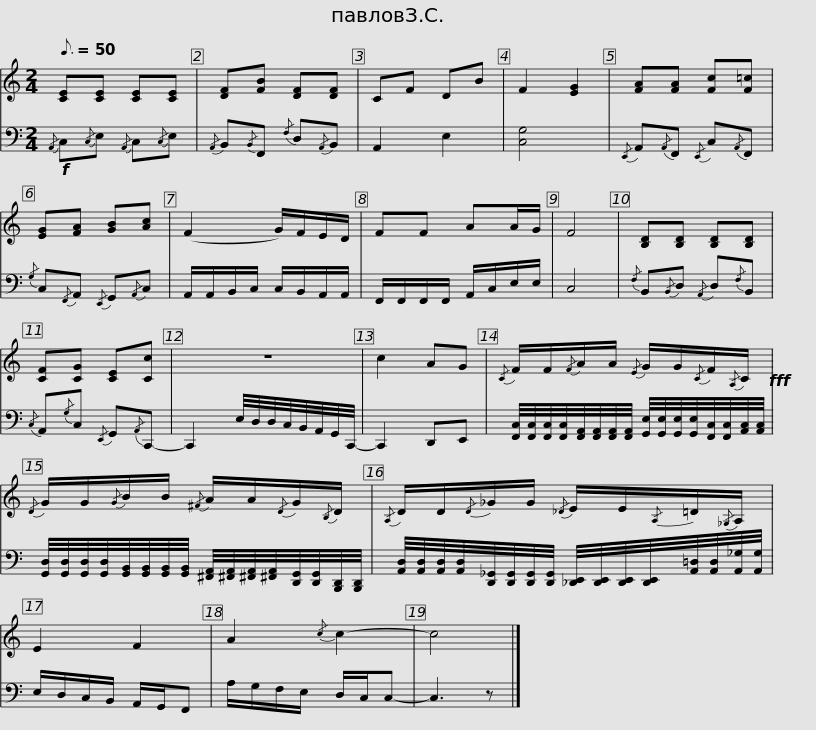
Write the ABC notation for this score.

X:1
%%score { 1 | 2 }
L:1/8
Q:3/16=50
M:2/4
I:linebreak $
K:C
V:1 treble
V:2 bass
V:1
 [CE][CE] [CE][CE] | [DF][FB] [DF][DF] | CF DB | F2 [EG]2 | [FA][FA] [Fc][F=c] | %5
 [EG][FA] [GB][Ac] |$ (F2 G/)F/E/D/ | FF AA/G/ | F4 | [B,D][B,D] [B,D][B,D] | %10
 [CF][CG] [CE][Cc] | z4 | c2 AG |${/C} F/F/{/F}A/A/{/E} G/G/{/C}F/{/A,}C/!fff! |{/D} G/G/{/G}B/B/{/^F} A/A/{/D}G/{/B,}D/ |$ %15
{/A,} D/D/{/D}_G/G/{/_D} E/E/{/A,}=D/{/_G,}A,/ | E2 F2 | A2{/c} c2- | c4 |] %19
V:2
!f!{/A,,} C,{/C,}E,{/A,,} C,{/C,}E, |{/A,,} B,,{/B,,}F,,{/F,} D,{/A,,}B,, | A,,2 E,2 | [C,G,]4 |{/E,,} A,,{/A,,}F,,{/E,,} C,{/A,,}F,, | %5
{/G,} C,{/F,,}A,,{/E,,} G,,{/A,,}C, |$ A,,/A,,/B,,/C,/ C,/B,,/A,,/A,,/ | F,,/F,,/F,,/F,,/ A,,/C,/E,/E,/ | C,4 |{/F,} B,,{/B,,}D,{/A,,} D,{/F,}B,, | %10
{/C,} A,,{/G,}C,{/E,,} G,,{/A,,}C,,- | C,,2 E,/4D,/4D,/4C,/4B,,/4A,,/4G,,/4C,,/4- | C,,2 D,,E,, |$ [F,,C,]/4[F,,C,]/4[F,,C,]/4[F,,C,]/4[F,,A,,]/4[F,,A,,]/4[F,,A,,]/4[F,,A,,]/4 [G,,E,]/4[G,,E,]/4[G,,E,]/4[G,,E,]/4[F,,C,]/4[F,,C,]/4[A,,C,]/4[A,,C,]/4 | [G,,D,]/4[G,,D,]/4[G,,D,]/4[G,,D,]/4[G,,B,,]/4[G,,B,,]/4[G,,B,,]/4[G,,B,,]/4 [^F,,A,,]/4[^F,,A,,]/4[^F,,A,,]/4[^F,,A,,]/4[D,,G,,]/4[D,,G,,]/4[B,,,D,,]/4[B,,,D,,]/4 |$ %15
 [A,,D,]/4[A,,D,]/4[A,,D,]/4[A,,D,]/4[D,,_G,,]/4[D,,G,,]/4[D,,G,,]/4[D,,G,,]/4 [_D,,E,,]/4[D,,E,,]/4[D,,E,,]/4[D,,E,,]/4[A,,=D,]/4[A,,D,]/4[A,,_G,]/4[A,,G,]/4 | E,/D,/C,/B,,/ A,,/G,,/F,, | A,/G,/F,/E,/ D,/C,/C,- | C,3 z |] %19
